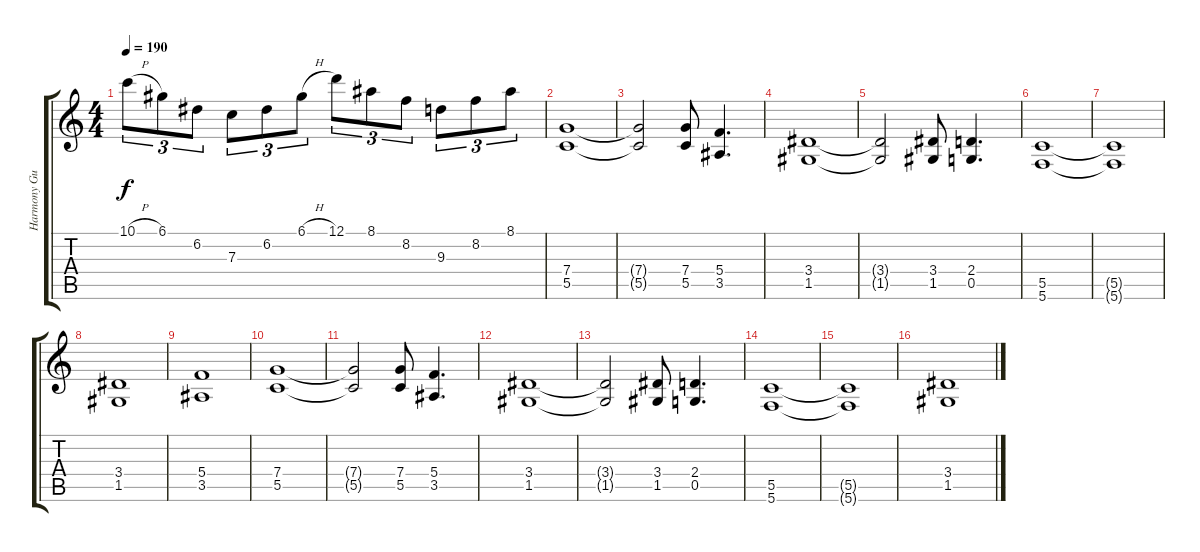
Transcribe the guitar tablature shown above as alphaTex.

\track ("Harmony Guitar" "Harmony Gu") {instrument distortionguitar}
\staff {score tabs}
\tuning (D4 A3 F3 C3 G2 C2) {hide}
\ts (4 4)
\tempo 190
\clef g2
\ks c
10.1{h}.8{tu (3 2) dy f} 6.1.8{tu (3 2)} 6.2.8{tu (3 2)} 7.3.8{tu (3 2)} 6.2.8{tu (3 2)} 6.1{h}.8{tu (3 2)} 12.1.8{tu (3 2)} 8.1.8{tu (3 2)} 8.2.8{tu (3 2)} 9.3.8{tu (3 2)} 8.2.8{tu (3 2)} 8.1.8{tu (3 2)} |
(7.4 5.5).1 |
(7.4{t} 5.5{t}).2 (7.4 5.5).8 (5.4 3.5).4{d} |
(3.4 1.5).1 |
(3.4{t} 1.5{t}).2 (3.4 1.5).8 (2.4 0.5).4{d} |
(5.5 5.6).1 |
(5.5{t} 5.6{t}).1 |
(3.4 1.5).1 |
(5.4 3.5).1 |
(7.4 5.5).1 |
(7.4{t} 5.5{t}).2 (7.4 5.5).8 (5.4 3.5).4{d} |
(3.4 1.5).1 |
(3.4{t} 1.5{t}).2 (3.4 1.5).8 (2.4 0.5).4{d} |
(5.5 5.6).1 |
(5.5{t} 5.6{t}).1 |
(3.4 1.5).1
